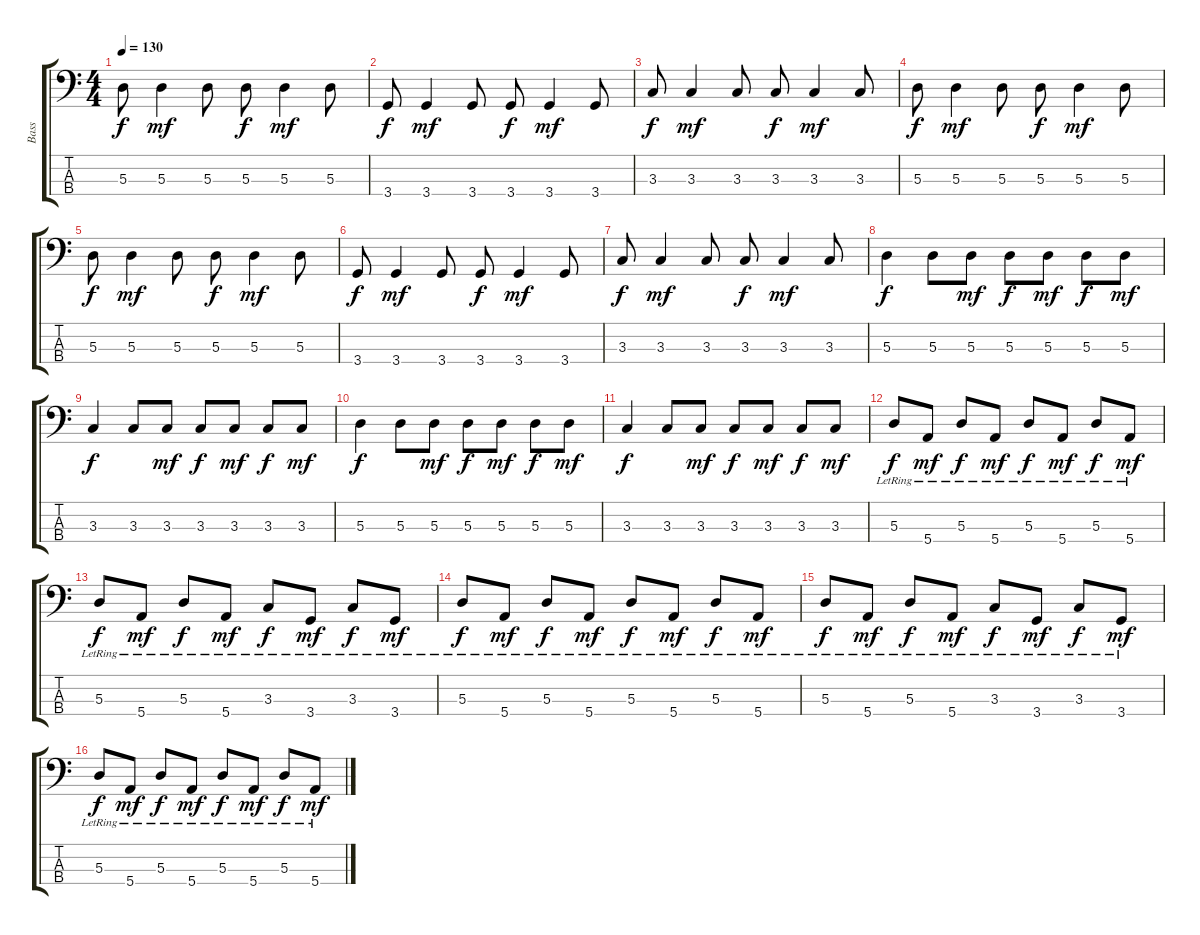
\track ("Bass" "Bass") {instrument electricbassfinger}
\staff {score tabs}
\tuning (G2 D2 A1 E1) {hide}
\ts (4 4)
\tempo 130
\clef f4
\ks c
5.3.8{dy f} 5.3.4{dy mf} 5.3.8 5.3.8{dy f} 5.3.4{dy mf} 5.3.8 |
3.4.8{dy f} 3.4.4{dy mf} 3.4.8 3.4.8{dy f} 3.4.4{dy mf} 3.4.8 |
3.3.8{dy f} 3.3.4{dy mf} 3.3.8 3.3.8{dy f} 3.3.4{dy mf} 3.3.8 |
5.3.8{dy f} 5.3.4{dy mf} 5.3.8 5.3.8{dy f} 5.3.4{dy mf} 5.3.8 |
5.3.8{dy f} 5.3.4{dy mf} 5.3.8 5.3.8{dy f} 5.3.4{dy mf} 5.3.8 |
3.4.8{dy f} 3.4.4{dy mf} 3.4.8 3.4.8{dy f} 3.4.4{dy mf} 3.4.8 |
3.3.8{dy f} 3.3.4{dy mf} 3.3.8 3.3.8{dy f} 3.3.4{dy mf} 3.3.8 |
5.3.4{dy f} 5.3.8 5.3.8{dy mf} 5.3.8{dy f} 5.3.8{dy mf} 5.3.8{dy f} 5.3.8{dy mf} |
3.3.4{dy f} 3.3.8 3.3.8{dy mf} 3.3.8{dy f} 3.3.8{dy mf} 3.3.8{dy f} 3.3.8{dy mf} |
5.3.4{dy f} 5.3.8 5.3.8{dy mf} 5.3.8{dy f} 5.3.8{dy mf} 5.3.8{dy f} 5.3.8{dy mf} |
3.3.4{dy f} 3.3.8 3.3.8{dy mf} 3.3.8{dy f} 3.3.8{dy mf} 3.3.8{dy f} 3.3.8{dy mf} |
5.3{lr}.8{dy f} 5.4{lr}.8{dy mf} 5.3{lr}.8{dy f} 5.4{lr}.8{dy mf} 5.3{lr}.8{dy f} 5.4{lr}.8{dy mf} 5.3{lr}.8{dy f} 5.4{lr}.8{dy mf} |
5.3{lr}.8{dy f} 5.4{lr}.8{dy mf} 5.3{lr}.8{dy f} 5.4{lr}.8{dy mf} 3.3{lr}.8{dy f} 3.4{lr}.8{dy mf} 3.3{lr}.8{dy f} 3.4{lr}.8{dy mf} |
5.3{lr}.8{dy f} 5.4{lr}.8{dy mf} 5.3{lr}.8{dy f} 5.4{lr}.8{dy mf} 5.3{lr}.8{dy f} 5.4{lr}.8{dy mf} 5.3{lr}.8{dy f} 5.4{lr}.8{dy mf} |
5.3{lr}.8{dy f} 5.4{lr}.8{dy mf} 5.3{lr}.8{dy f} 5.4{lr}.8{dy mf} 3.3{lr}.8{dy f} 3.4{lr}.8{dy mf} 3.3{lr}.8{dy f} 3.4{lr}.8{dy mf} |
5.3{lr}.8{dy f} 5.4{lr}.8{dy mf} 5.3{lr}.8{dy f} 5.4{lr}.8{dy mf} 5.3{lr}.8{dy f} 5.4{lr}.8{dy mf} 5.3{lr}.8{dy f} 5.4{lr}.8{dy mf}
